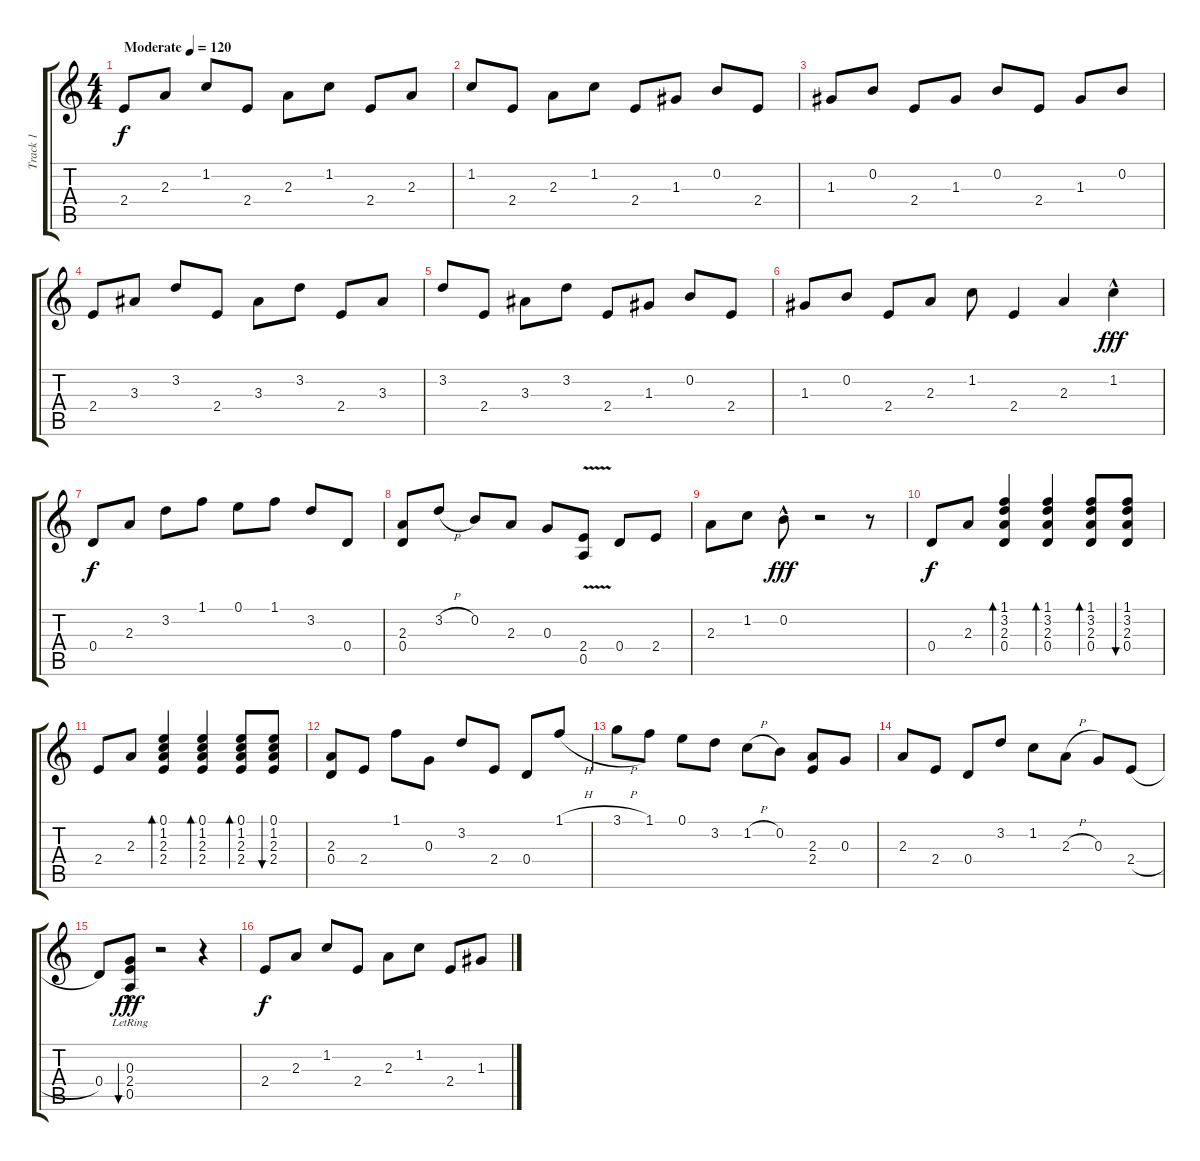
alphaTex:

\track ("Track 1" "Track 1") {instrument acousticguitarsteel}
\staff {score tabs}
\tuning (E4 B3 G3 D3 A2 E2) {hide}
\ts (4 4)
\tempo (120 "Moderate")
\clef g2
\ks c
2.4.8{dy f instrument acousticguitarsteel} 2.3.8 1.2.8 2.4.8 2.3.8 1.2.8 2.4.8 2.3.8 |
1.2.8 2.4.8 2.3.8 1.2.8 2.4.8 1.3.8 0.2.8 2.4.8 |
1.3.8 0.2.8 2.4.8 1.3.8 0.2.8 2.4.8 1.3.8 0.2.8 |
2.4.8 3.3.8 3.2.8 2.4.8 3.3.8 3.2.8 2.4.8 3.3.8 |
3.2.8 2.4.8 3.3.8 3.2.8 2.4.8 1.3.8 0.2.8 2.4.8 |
1.3.8 0.2.8 2.4.8 2.3.8 1.2.8 2.4.4 2.3.4 1.2{hac}.4{dy fff} |
0.4.8{dy f} 2.3.8 3.2.8 1.1.8 0.1.8 1.1.8 3.2.8 0.4.8 |
(2.3 0.4).8 3.2{h}.8 0.2.8 2.3.8 0.3.8 (2.4{v} 0.5).8 0.4.8 2.4.8 |
2.3.8 1.2.8 0.2{hac}.8{dy fff} r.2 r.8 |
0.4.8{dy f} 2.3.8 (1.1 3.2 2.3 0.4).4{bd 60} (1.1 3.2 2.3 0.4).4{bd 60} (1.1 3.2 2.3 0.4).8{bd 60} (1.1 3.2 2.3 0.4).8{bu 60} |
2.4.8 2.3.8 (0.1 1.2 2.3 2.4).4{bd 60} (0.1 1.2 2.3 2.4).4{bd 60} (0.1 1.2 2.3 2.4).8{bd 60} (0.1 1.2 2.3 2.4).8{bu 60} |
(2.3 0.4).8 2.4.8 1.1.8 0.3.8 3.2.8 2.4.8 0.4.8 1.1{h}.8 |
3.1{h}.8 1.1.8 0.1.8 3.2.8 1.2{h}.8 0.2.8 (2.3 2.4).8 0.3.8 |
2.3.8 2.4.8 0.4.8 3.2.8 1.2.8 2.3{h}.8 0.3.8 2.4{h}.8 |
0.4.8 (0.3{hac lr} 2.4 0.5).8{bu 60 dy fff} r.2 r.4 |
2.4.8{dy f} 2.3.8 1.2.8 2.4.8 2.3.8 1.2.8 2.4.8 1.3.8
